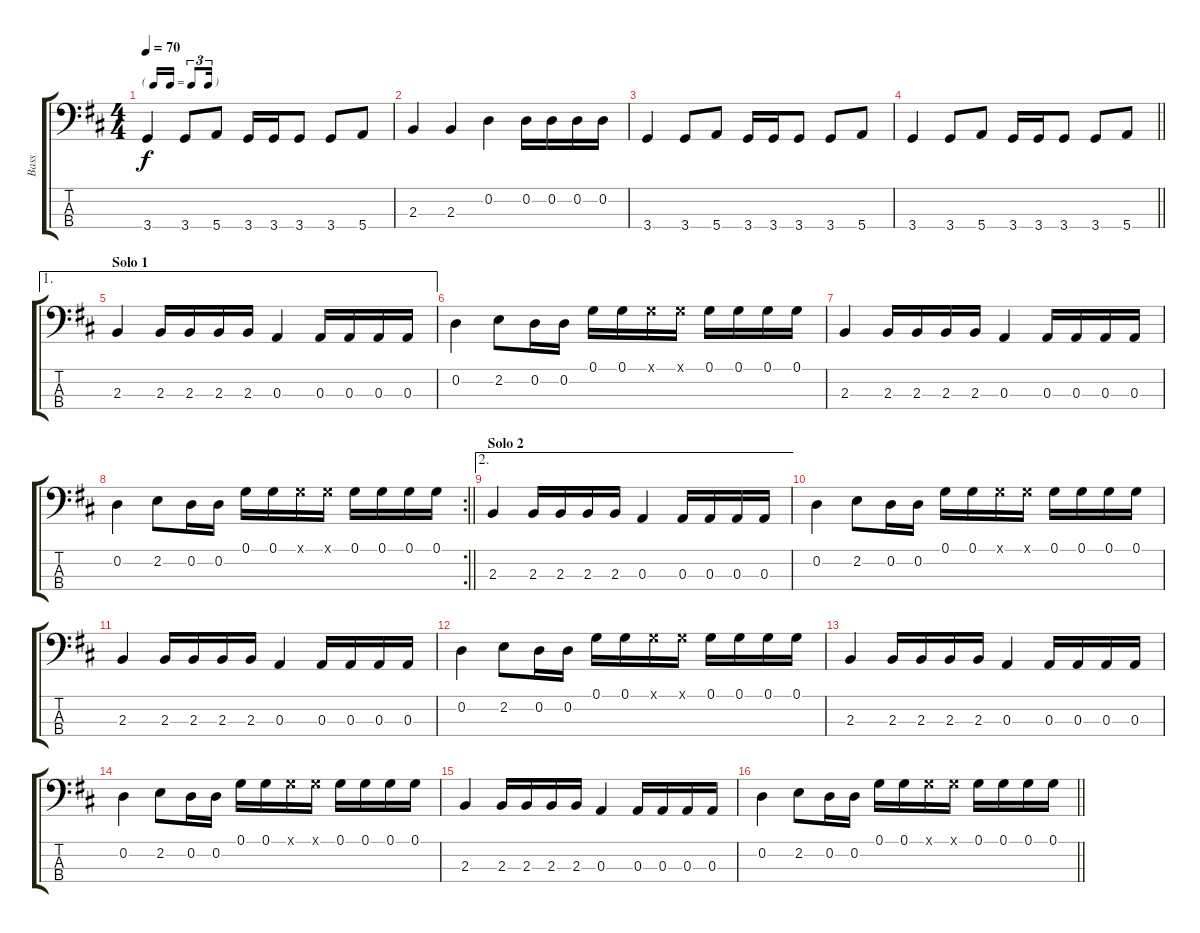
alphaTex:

\track ("Bass" "Bass") {instrument electricbassfinger}
\staff {score tabs}
\tuning (G2 D2 A1 E1) {hide}
\ts (4 4)
\tf triplet16th
\tempo 70
\clef f4
\ks bminor
3.4.4{dy f} 3.4.8 5.4.8 3.4.16 3.4.16 3.4.8 3.4.8 5.4.8 |
2.3.4 2.3.4 0.2.4 0.2.16 0.2.16 0.2.16 0.2.16 |
3.4.4 3.4.8 5.4.8 3.4.16 3.4.16 3.4.8 3.4.8 5.4.8 |
\barLineRight lightlight
3.4.4 3.4.8 5.4.8 3.4.16 3.4.16 3.4.8 3.4.8 5.4.8 |
\ae 1
\section ("" "Solo 1")
2.3.4 2.3.16 2.3.16 2.3.16 2.3.16 0.3.4 0.3.16 0.3.16 0.3.16 0.3.16 |
0.2.4 2.2.8 0.2.16 0.2.16 0.1.16 0.1.16 0.1{x}.16 0.1{x}.16 0.1.16 0.1.16 0.1.16 0.1.16 |
2.3.4 2.3.16 2.3.16 2.3.16 2.3.16 0.3.4 0.3.16 0.3.16 0.3.16 0.3.16 |
\rc 2
\barLineRight lightlight
0.2.4 2.2.8 0.2.16 0.2.16 0.1.16 0.1.16 0.1{x}.16 0.1{x}.16 0.1.16 0.1.16 0.1.16 0.1.16 |
\ae 2
\section ("" "Solo 2")
2.3.4 2.3.16 2.3.16 2.3.16 2.3.16 0.3.4 0.3.16 0.3.16 0.3.16 0.3.16 |
0.2.4 2.2.8 0.2.16 0.2.16 0.1.16 0.1.16 0.1{x}.16 0.1{x}.16 0.1.16 0.1.16 0.1.16 0.1.16 |
2.3.4 2.3.16 2.3.16 2.3.16 2.3.16 0.3.4 0.3.16 0.3.16 0.3.16 0.3.16 |
0.2.4 2.2.8 0.2.16 0.2.16 0.1.16 0.1.16 0.1{x}.16 0.1{x}.16 0.1.16 0.1.16 0.1.16 0.1.16 |
2.3.4 2.3.16 2.3.16 2.3.16 2.3.16 0.3.4 0.3.16 0.3.16 0.3.16 0.3.16 |
0.2.4 2.2.8 0.2.16 0.2.16 0.1.16 0.1.16 0.1{x}.16 0.1{x}.16 0.1.16 0.1.16 0.1.16 0.1.16 |
2.3.4 2.3.16 2.3.16 2.3.16 2.3.16 0.3.4 0.3.16 0.3.16 0.3.16 0.3.16 |
\barLineRight lightlight
0.2.4 2.2.8 0.2.16 0.2.16 0.1.16 0.1.16 0.1{x}.16 0.1{x}.16 0.1.16 0.1.16 0.1.16 0.1.16
